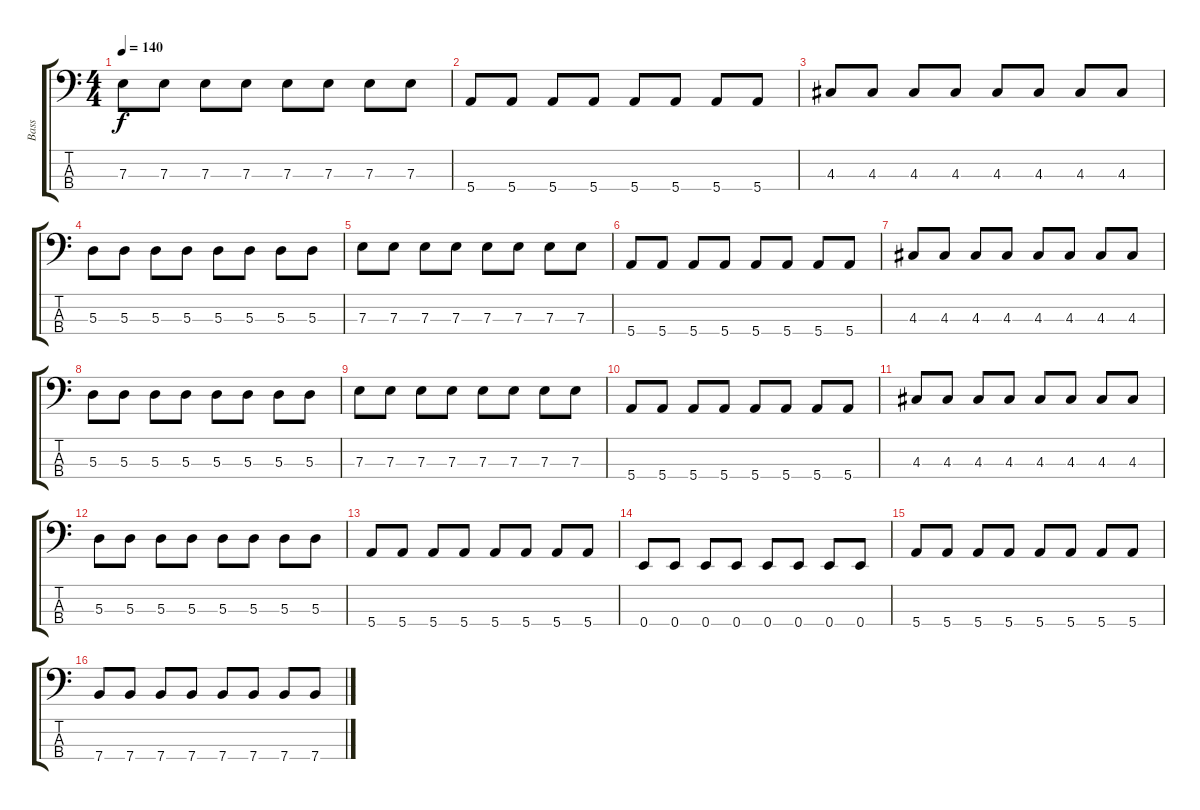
\track ("Bass" "Bass") {instrument electricbassfinger}
\staff {score tabs}
\tuning (G2 D2 A1 E1) {hide}
\ts (4 4)
\tempo 140
\clef f4
\ks c
7.3.8{dy f} 7.3.8 7.3.8 7.3.8 7.3.8 7.3.8 7.3.8 7.3.8 |
5.4.8 5.4.8 5.4.8 5.4.8 5.4.8 5.4.8 5.4.8 5.4.8 |
4.3.8 4.3.8 4.3.8 4.3.8 4.3.8 4.3.8 4.3.8 4.3.8 |
5.3.8 5.3.8 5.3.8 5.3.8 5.3.8 5.3.8 5.3.8 5.3.8 |
7.3.8 7.3.8 7.3.8 7.3.8 7.3.8 7.3.8 7.3.8 7.3.8 |
5.4.8 5.4.8 5.4.8 5.4.8 5.4.8 5.4.8 5.4.8 5.4.8 |
4.3.8 4.3.8 4.3.8 4.3.8 4.3.8 4.3.8 4.3.8 4.3.8 |
5.3.8 5.3.8 5.3.8 5.3.8 5.3.8 5.3.8 5.3.8 5.3.8 |
7.3.8 7.3.8 7.3.8 7.3.8 7.3.8 7.3.8 7.3.8 7.3.8 |
5.4.8 5.4.8 5.4.8 5.4.8 5.4.8 5.4.8 5.4.8 5.4.8 |
4.3.8 4.3.8 4.3.8 4.3.8 4.3.8 4.3.8 4.3.8 4.3.8 |
5.3.8 5.3.8 5.3.8 5.3.8 5.3.8 5.3.8 5.3.8 5.3.8 |
5.4.8 5.4.8 5.4.8 5.4.8 5.4.8 5.4.8 5.4.8 5.4.8 |
0.4.8 0.4.8 0.4.8 0.4.8 0.4.8 0.4.8 0.4.8 0.4.8 |
5.4.8 5.4.8 5.4.8 5.4.8 5.4.8 5.4.8 5.4.8 5.4.8 |
7.4.8 7.4.8 7.4.8 7.4.8 7.4.8 7.4.8 7.4.8 7.4.8
